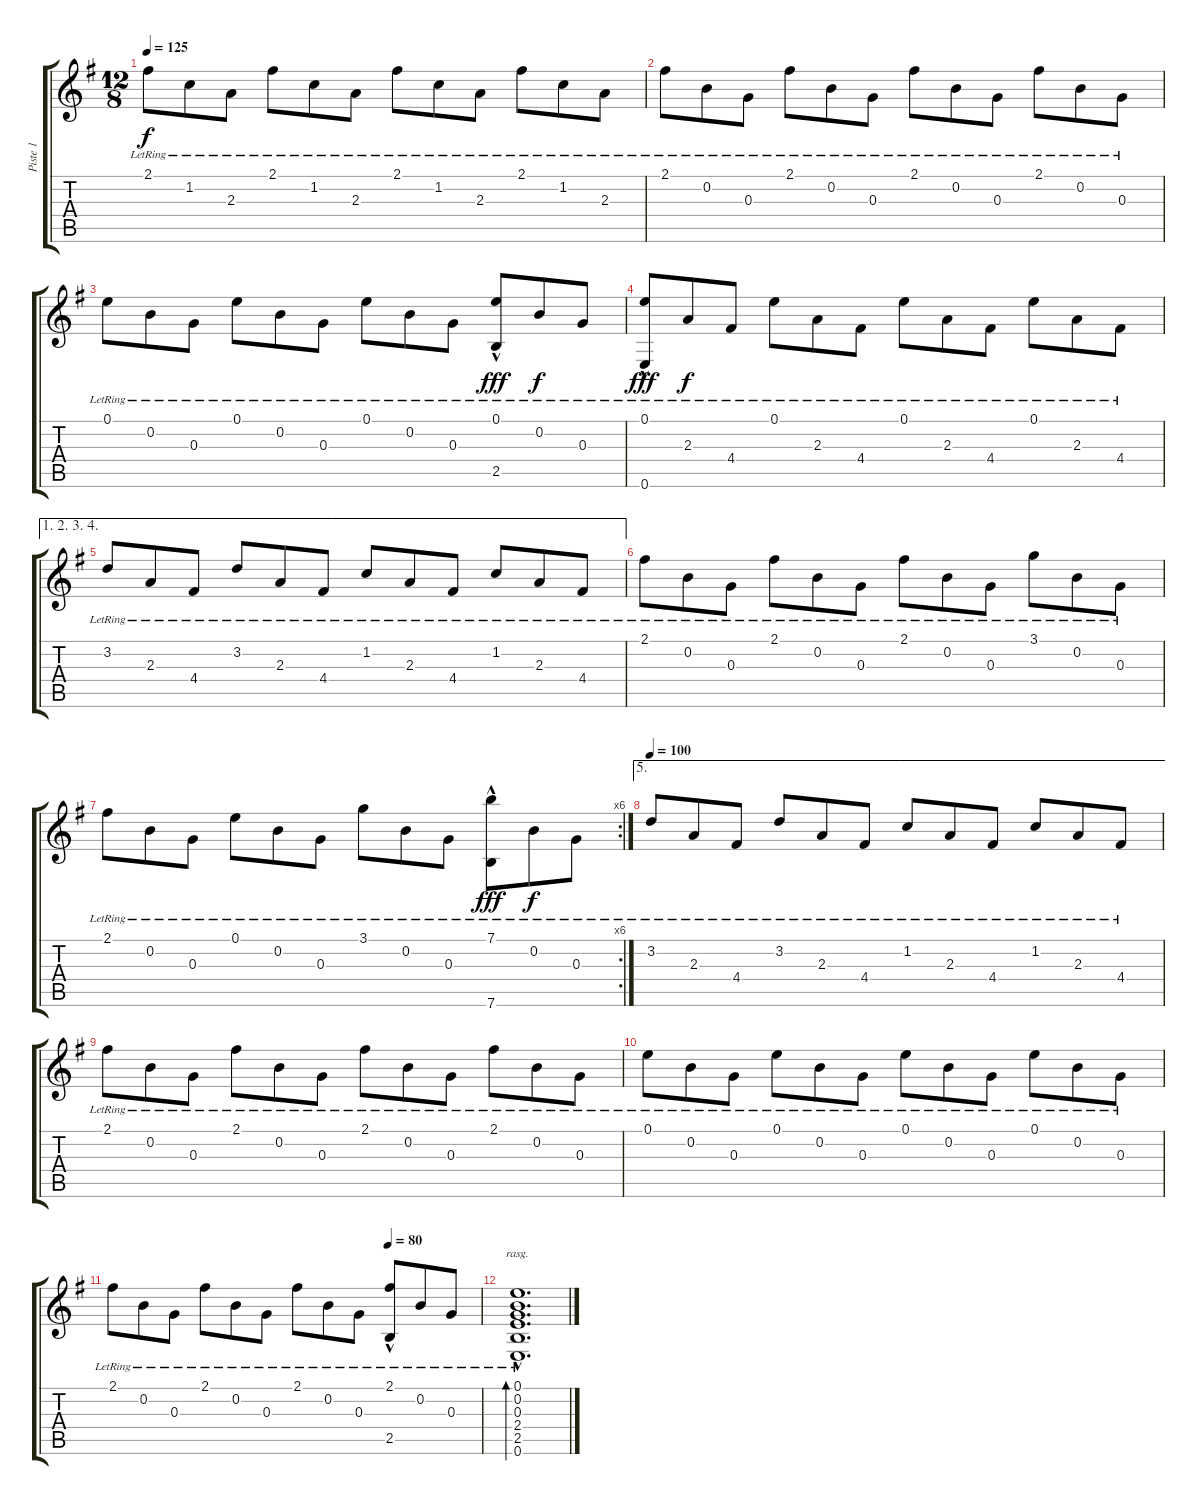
\track ("Piste 1" "Piste 1") {instrument acousticguitarsteel}
\staff {score tabs}
\tuning (E4 B3 G3 D3 A2 E2) {hide}
\ts (12 8)
\tempo 125
\clef g2
\ks eminor
2.1{lr}.8{dy f} 1.2{lr}.8 2.3{lr}.8 2.1{lr}.8 1.2{lr}.8 2.3{lr}.8 2.1{lr}.8 1.2{lr}.8 2.3{lr}.8 2.1{lr}.8 1.2{lr}.8 2.3{lr}.8 |
2.1{lr}.8 0.2{lr}.8 0.3{lr}.8 2.1{lr}.8 0.2{lr}.8 0.3{lr}.8 2.1{lr}.8 0.2{lr}.8 0.3{lr}.8 2.1{lr}.8 0.2{lr}.8 0.3{lr}.8 |
0.1{lr}.8 0.2{lr}.8 0.3{lr}.8 0.1{lr}.8 0.2{lr}.8 0.3{lr}.8 0.1{lr}.8 0.2{lr}.8 0.3{lr}.8 (0.1{lr} 2.5{hac lr}).8{dy fff} 0.2{lr}.8{dy f} 0.3{lr}.8 |
(0.1{lr} 0.6{hac}).8{dy fff} 2.3{lr}.8{dy f} 4.4{lr}.8 0.1{lr}.8 2.3{lr}.8 4.4{lr}.8 0.1{lr}.8 2.3{lr}.8 4.4{lr}.8 0.1{lr}.8 2.3{lr}.8 4.4{lr}.8 |
\ae (1 2 3 4)
3.2{lr}.8 2.3{lr}.8 4.4{lr}.8 3.2{lr}.8 2.3{lr}.8 4.4{lr}.8 1.2{lr}.8 2.3{lr}.8 4.4{lr}.8 1.2{lr}.8 2.3{lr}.8 4.4{lr}.8 |
2.1{lr}.8 0.2{lr}.8 0.3{lr}.8 2.1{lr}.8 0.2{lr}.8 0.3{lr}.8 2.1{lr}.8 0.2{lr}.8 0.3{lr}.8 3.1{lr}.8 0.2{lr}.8 0.3{lr}.8 |
\rc 6
2.1{lr}.8 0.2{lr}.8 0.3{lr}.8 0.1{lr}.8 0.2{lr}.8 0.3{lr}.8 3.1{lr}.8 0.2{lr}.8 0.3{lr}.8 (7.1{lr} 7.6{hac}).8{dy fff} 0.2{lr}.8{dy f} 0.3{lr}.8 |
\ae 5
\tempo 100
3.2{lr}.8 2.3{lr}.8 4.4{lr}.8 3.2{lr}.8 2.3{lr}.8 4.4{lr}.8 1.2{lr}.8 2.3{lr}.8 4.4{lr}.8 1.2{lr}.8 2.3{lr}.8 4.4{lr}.8 |
2.1{lr}.8 0.2{lr}.8 0.3{lr}.8 2.1{lr}.8 0.2{lr}.8 0.3{lr}.8 2.1{lr}.8 0.2{lr}.8 0.3{lr}.8 2.1{lr}.8 0.2{lr}.8 0.3{lr}.8 |
0.1{lr}.8 0.2{lr}.8 0.3{lr}.8 0.1{lr}.8 0.2{lr}.8 0.3{lr}.8 0.1{lr}.8 0.2{lr}.8 0.3{lr}.8 0.1{lr}.8 0.2{lr}.8 0.3{lr}.8 |
\tempo (80 0.75)
2.1{lr}.8 0.2{lr}.8 0.3{lr}.8 2.1{lr}.8 0.2{lr}.8 0.3{lr}.8 2.1{lr}.8 0.2{lr}.8 0.3{lr}.8 (2.1{lr} 2.5{hac}).8 0.2{lr}.8 0.3{lr}.8 |
(0.1{hac lr} 0.2{hac lr} 0.3{hac lr} 2.4{hac lr} 2.5{hac} 0.6{hac}).1{d bd 480 rasg ii}
